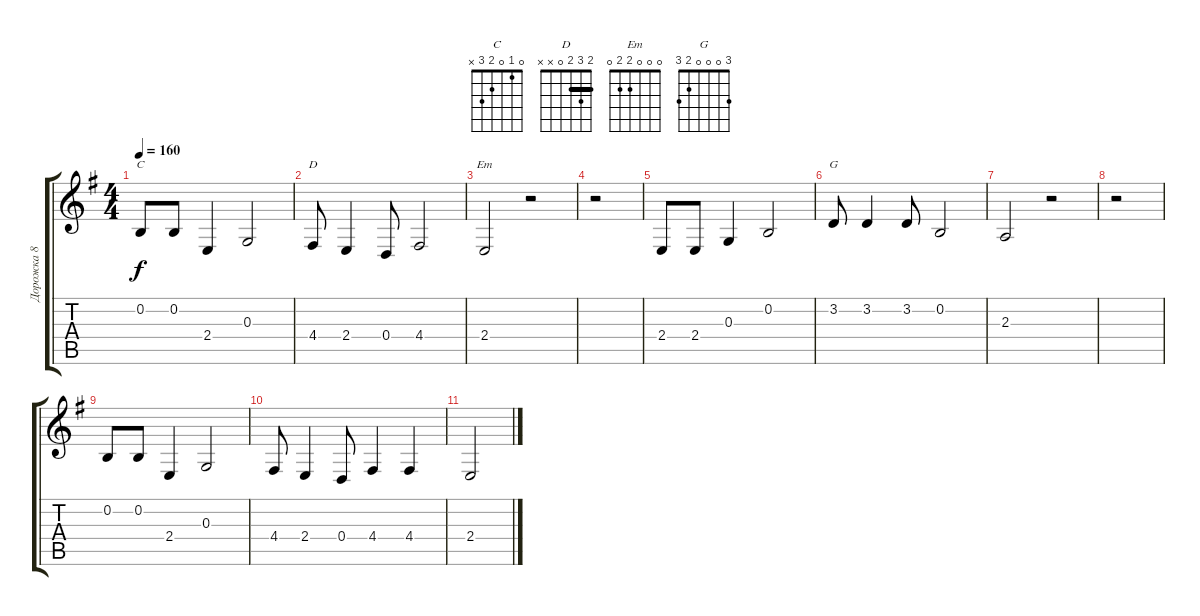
\track ("Дорожка 8" "Дорожка 8") {instrument choiraahs}
\staff {score tabs}
\tuning (E4 B3 G3 D3 A2 E2) {hide}
\chord ("C" 0 1 0 2 3 x)
\chord ("D" 2 3 2 0 x x) {barre 2}
\chord ("Em" 0 0 0 2 2 0)
\chord ("G" 3 0 0 0 2 3)
\ts (4 4)
\tempo 160
\clef g2
\ks g
0.2.8{ch "C" dy f} 0.2.8 2.4.4 0.3.2 |
4.4.8{ch "D"} 2.4.4 0.4.8 4.4.2 |
2.4.2{ch "Em"} r.2 |
r.2 |
2.4.8 2.4.8 0.3.4 0.2.2 |
3.2.8{ch "G"} 3.2.4 3.2.8 0.2.2 |
2.3.2 r.2 |
r.2 |
0.2.8 0.2.8 2.4.4 0.3.2 |
4.4.8 2.4.4 0.4.8 4.4.4 4.4.4 |
2.4.2
